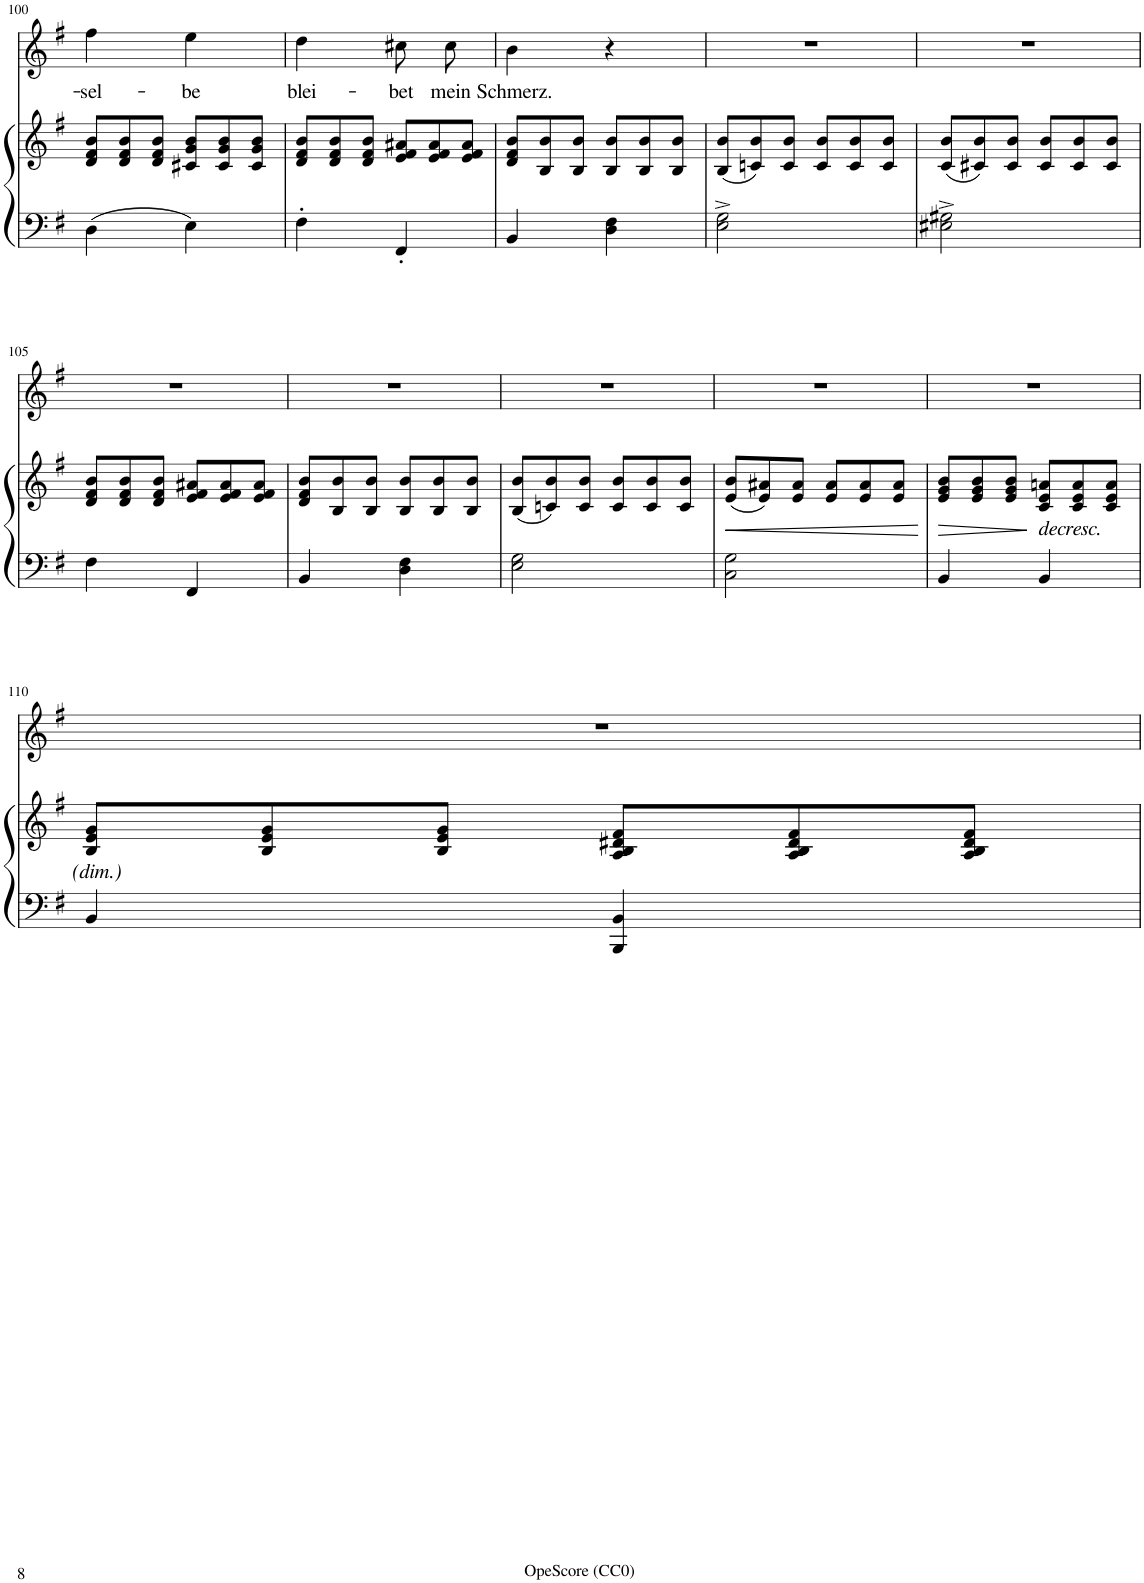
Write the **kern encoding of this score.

**kern	**kern	**dynam	**kern	**text
*part2	*part2	*part2	*part1	*part1
*staff3	*staff2	*staff2/3	*staff1	*staff1
*I"Piano	*	*	*I"Voice	*
*I'Pno	*	*	*	*
!!LO:PB:g=z
*clefF4	*clefG2	*	*clefG2	*
*k[f#]	*k[f#]	*	*k[f#]	*
*M2/4	*M2/4	*	*M2/4	*
*	*Xbrackettup	*	*	*
=100	=100	=100	=100	=100
!	!	!	!	!LO:LY:b
4D\	12d/ 12f#/ 12b/L	.	4ff#\	-sel-
.	12d/ 12f#/ 12b/	.	.	.
.	12d/ 12f#/ 12b/J	.	.	.
!	!	!	!	!LO:LY:b
4E\	12c#X/ 12g/ 12b/L	.	4ee\	-be
.	12c#/ 12g/ 12b/	.	.	.
.	12c#/ 12g/ 12b/J	.	.	.
=101	=101	=101	=101	=101
!	!	!	!	!LO:LY:b
4F#'\	12d/ 12f#/ 12b/L	.	4dd\	blei-
.	12d/ 12f#/ 12b/	.	.	.
.	12d/ 12f#/ 12b/J	.	.	.
!	!	!	!	!LO:LY:b
4FF#'/	12e/ 12f#/ 12a#X/L	.	8cc#X\L	-bet
.	12e/ 12f#/ 12a#/	.	.	.
!	!	!	!	!LO:LY:b
.	.	.	8cc#\J	mein
.	12e/ 12f#/ 12a#/J	.	.	.
=102	=102	=102	=102	=102
!	!	!	!	!LO:LY:b
4BB/	12d/ 12f#/ 12b/L	.	4b\	Schmerz.
.	12B/ 12b/	.	.	.
.	12B/ 12b/J	.	.	.
4D\ 4F#\	12B/ 12b/L	.	4r	.
.	12B/ 12b/	.	.	.
.	12B/ 12b/J	.	.	.
=103	=103	=103	=103	=103
2E\^ 2G\^	(12B/ 12b/L	.	2r	.
.	12cn/ 12b/)	.	.	.
.	12c/ 12b/J	.	.	.
.	12c/ 12b/L	.	.	.
.	12c/ 12b/	.	.	.
.	12c/ 12b/J	.	.	.
=104	=104	=104	=104	=104
2E#X\^ 2G#X\^	(12c/ 12b/L	.	2r	.
.	12c#X/ 12b/)	.	.	.
.	12c#/ 12b/J	.	.	.
.	12c#/ 12b/L	.	.	.
.	12c#/ 12b/	.	.	.
.	12c#/ 12b/J	.	.	.
!!LO:LB:g=z
=105	=105	=105	=105	=105
4F#\	12d/ 12f#/ 12b/L	.	2r	.
.	12d/ 12f#/ 12b/	.	.	.
.	12d/ 12f#/ 12b/J	.	.	.
4FF#/	12e/ 12f#/ 12a#X/L	.	.	.
.	12e/ 12f#/ 12a#/	.	.	.
.	12e/ 12f#/ 12a#/J	.	.	.
=106	=106	=106	=106	=106
4BB/	12d/ 12f#/ 12b/L	.	2r	.
.	12B/ 12b/	.	.	.
.	12B/ 12b/J	.	.	.
4D\ 4F#\	12B/ 12b/L	.	.	.
.	12B/ 12b/	.	.	.
.	12B/ 12b/J	.	.	.
=107	=107	=107	=107	=107
2E\ 2G\	(12B/ 12b/L	.	2r	.
.	12cn/ 12b/)	.	.	.
.	12c/ 12b/J	.	.	.
.	12c/ 12b/L	.	.	.
.	12c/ 12b/	.	.	.
.	12c/ 12b/J	.	.	.
=108	=108	=108	=108	=108
!	!	!LO:HP:b	!	!
2C\ 2G\	(12e/ 12b/L	<	2r	.
.	12e/ 12a#X/)	.	.	.
.	12e/ 12a#/J	.	.	.
.	12e/ 12a#/L	.	.	.
.	12e/ 12a#/	.	.	.
.	12e/ 12a#/J	.	.	.
.	.	[	.	.
=109	=109	=109	=109	=109
!	!	!LO:HP:b	!	!
4BB/	12e/ 12g/ 12b/L	>	2r	.
.	12e/ 12g/ 12b/	.	.	.
.	12e/ 12g/ 12b/J	.	.	.
!	!LO:TX:b:i:t=decresc.	!	!	!
4BB/	12c/ 12e/ 12an/L	]	.	.
.	12c/ 12e/ 12a/	.	.	.
.	12c/ 12e/ 12a/J	.	.	.
!!LO:LB:g=z
=110	=110	=110	=110	=110
4BB/	12B/ 12e/ 12g/L	.	2r	.
.	12B/ 12e/ 12g/	.	.	.
.	12B/ 12e/ 12g/J	.	.	.
4BBB/ 4BB/	12A/ 12B/ 12d#X/ 12f#/L	.	.	.
.	12A/ 12B/ 12d#/ 12f#/	.	.	.
.	12A/ 12B/ 12d#/ 12f#/J	.	.	.
=	=	=	=	=
*-	*-	*-	*-	*-
